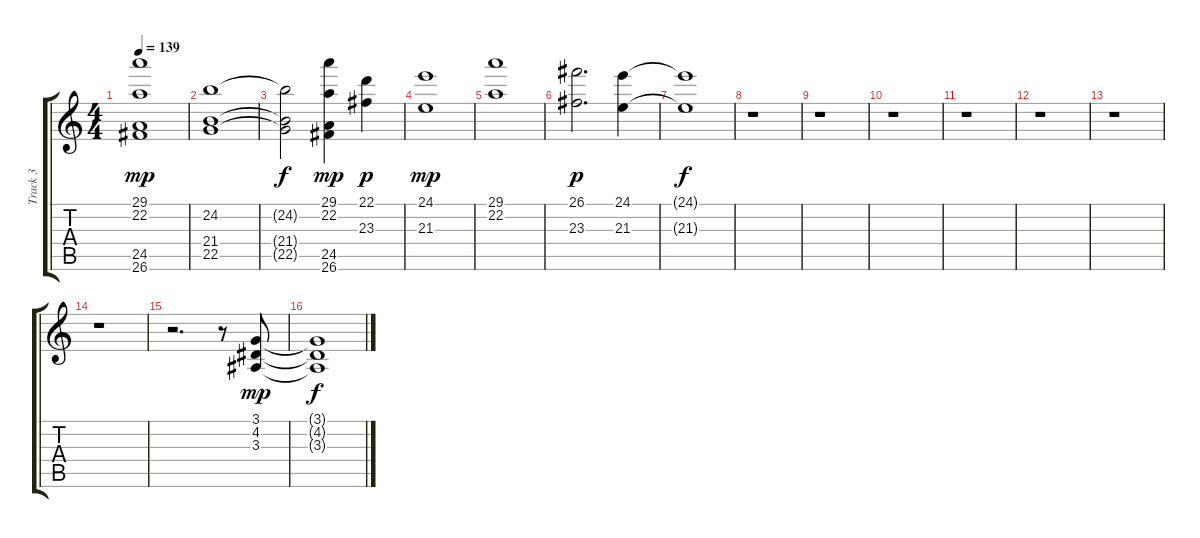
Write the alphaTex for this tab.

\track ("Track 3" "Track 3") {instrument stringensemble2}
\staff {score tabs}
\tuning (E4 B3 G3 D3 A2 E2) {hide}
\ts (4 4)
\tempo 139
\clef g2
\ks c
(29.1 22.2 24.5 26.6).1{dy mp} |
(24.2 21.4 22.5).1 |
(24.2{t} 21.4{t} 22.5{t}).2{dy f} (29.1 22.2 24.5 26.6).4{dy mp} (22.1 23.3).4{dy p} |
(24.1 21.3).1{dy mp} |
(29.1 22.2).1 |
(26.1 23.3).2{d dy p} (24.1 21.3).4 |
(24.1{t} 21.3{t}).1{dy f} |
r.1 |
r.1 |
r.1 |
r.1 |
r.1 |
r.1 |
r.1 |
r.2{d} r.8 (3.1 4.2 3.3).8{dy mp volume 10} |
(3.1{t} 4.2{t} 3.3{t}).1{dy f}
